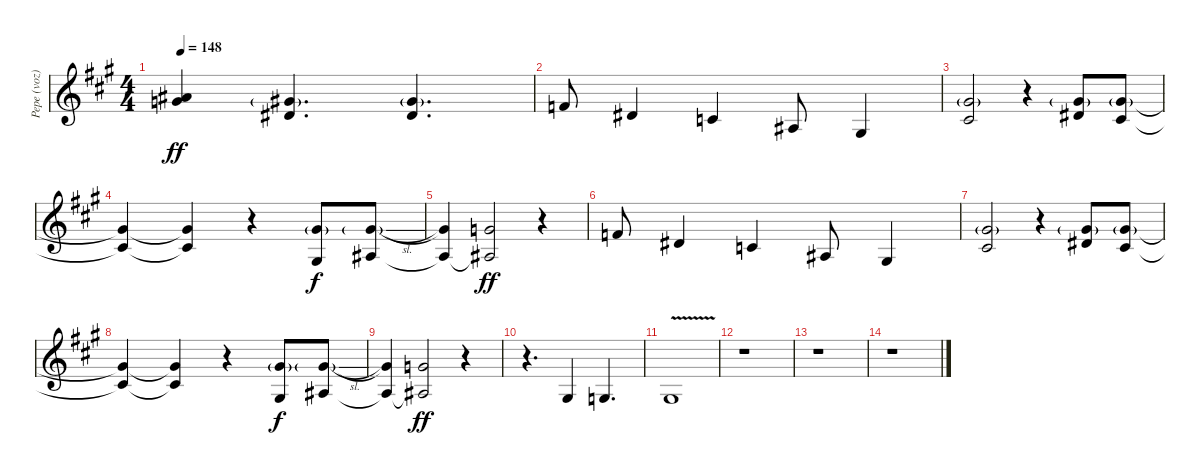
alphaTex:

\track ("Pepe (voz)" "Pepe (voz)") {instrument tenorsax}
\staff {score}
\tuning (Eb4 Bb3 Gb3 Db3 Ab2 Eb2) {hide}
\ts (4 4)
\tempo 148
\clef g2
\ks a
(7.1{t} 9.2{t}).4{dy ff} (5.1{g} 5.2).4{d} (5.1{g} 5.2).4{d} |
2.1.8 0.1.4 2.2.4 0.2.8 2.3.4 |
(5.1{g} 3.2).2 r.4 (5.1{g} 5.2).8 (5.1{g} 3.2).8 |
(5.1{t} 3.2{t}).4 (5.1{t} 3.2{t}).4 r.4 (5.1{g} 2.3).8{dy f} (5.1{sl g} 4.3).8 |
(5.1{t} 4.3{t}).4 (4.1 4.3{t}).2{dy ff} r.4 |
2.1.8 0.1.4 2.2.4 0.2.8 2.3.4 |
(5.1{g} 3.2).2 r.4 (5.1{g} 5.2).8 (5.1{g} 3.2).8 |
(5.1{t} 3.2{t}).4 (5.1{t} 3.2{t}).4 r.4 (5.1{g} 2.3).8{dy f} (5.1{sl g} 4.3).8 |
(5.1{t} 4.3{t}).4 (4.1 4.3{t}).2{dy ff} r.4 |
r.4{d} 2.3.4 1.3.4{d} |
2.3{v}.1{volume 7} |
r.1 |
r.1 |
r.1
